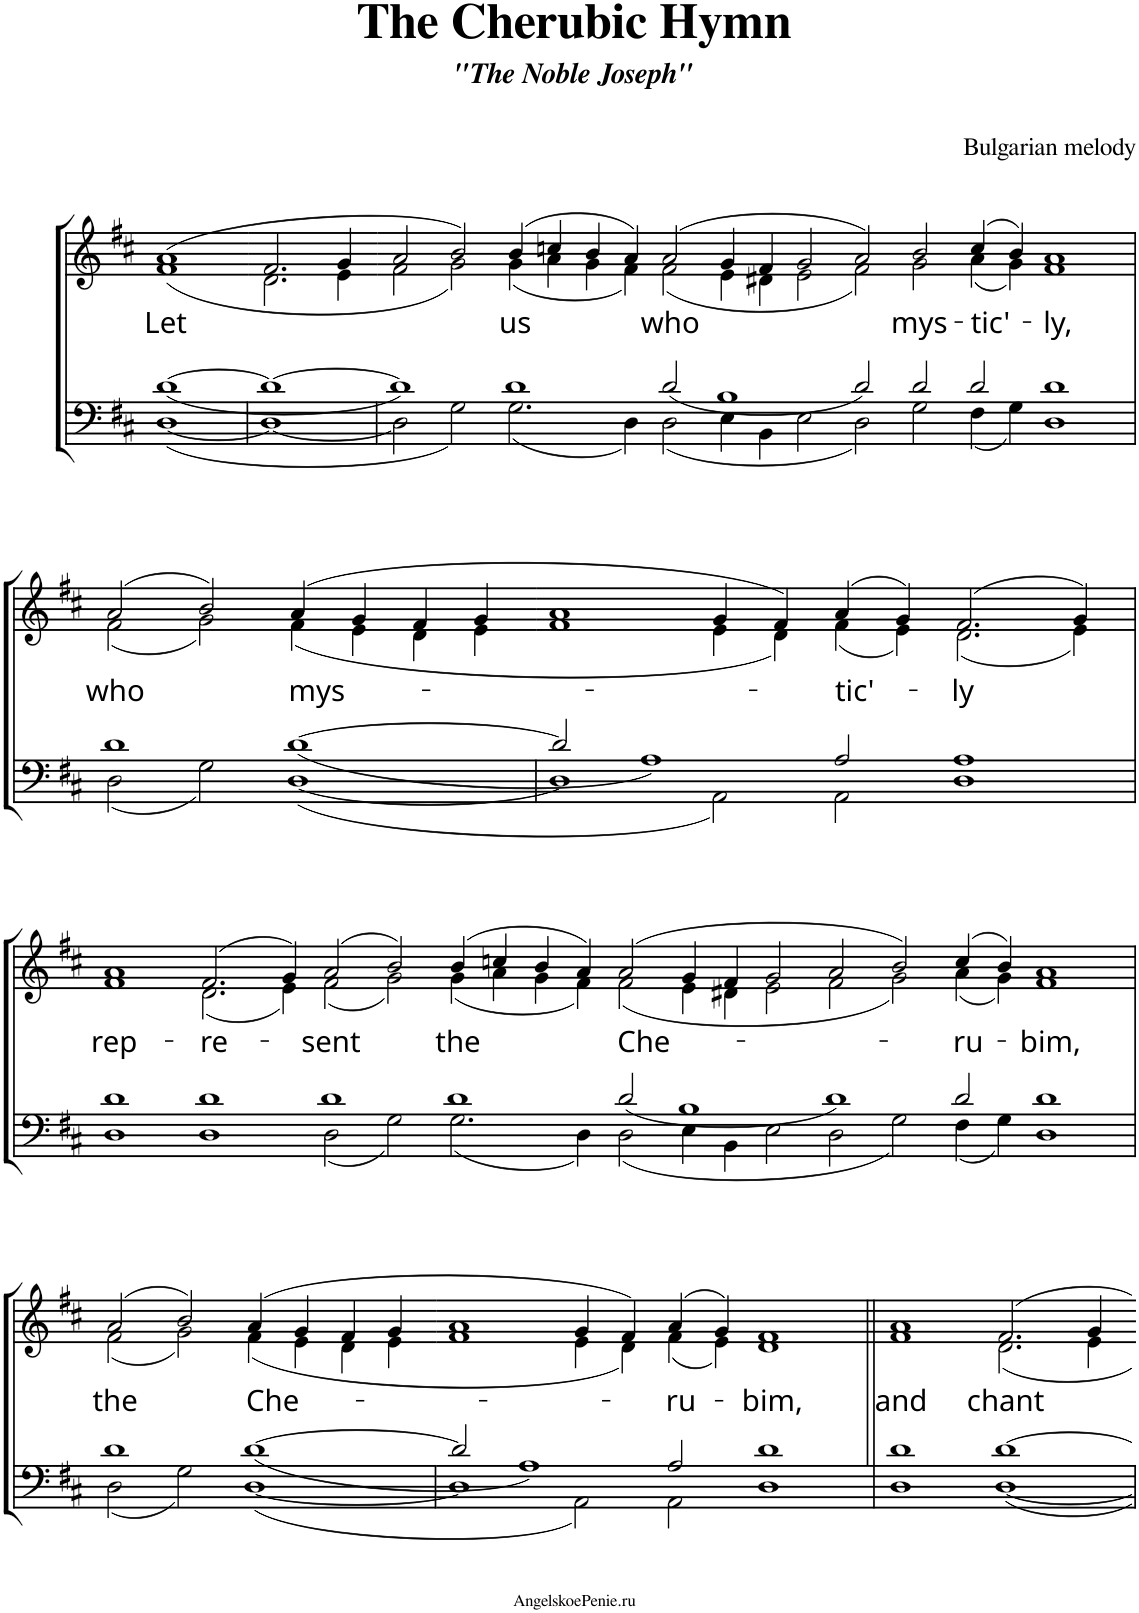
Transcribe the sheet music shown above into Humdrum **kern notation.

**kern	**kern	**text
*part1	*part1	*part1
*staff2	*staff1	*staff1
*I"Piano	*	*
*I'Pno.	*	*
*clefF4	*clefG2	*
*k[f#c#]	*k[f#c#]	*
*M63/4	*M63/4	*
=1	=1	=1
*^	*^	*
*	*^	*	*	*
!	!	!	!	!	!LO:LY:b
000ryy	[1d	[1D	(1a	(1f#	Let
.	1ryy	1ryy	000ryy	000ryy	.
.	1ryy	1ryy	.	.	.
.	1ryy	1ryy	.	.	.
.	1ryy	1ryy	.	.	.
.	1ryy	1ryy	.	.	.
.	1ryy	1ryy	.	.	.
.	1ryy	1ryy	.	.	.
4%31ryy	1ryy	1ryy	.	.	.
.	1ryy	1ryy	00ryy	00ryy	.
.	1ryy	1ryy	.	.	.
.	1ryy	1ryy	.	.	.
.	4%15ryy	4%15ryy	.	.	.
.	.	.	0ryy	0ryy	.
.	.	.	2.ryy	2.ryy	.
=2-	=2-	=2-	=2-	=2-	=2-
000ryy	1d_	1D_	2.f#/	2.d\	.
.	.	.	4g/	4e\	.
.	1ryy	1ryy	000ryy	000ryy	.
.	1ryy	1ryy	.	.	.
.	1ryy	1ryy	.	.	.
.	1ryy	1ryy	.	.	.
.	1ryy	1ryy	.	.	.
.	1ryy	1ryy	.	.	.
.	1ryy	1ryy	.	.	.
4%31ryy	1ryy	1ryy	.	.	.
.	1ryy	1ryy	00ryy	00ryy	.
.	1ryy	1ryy	.	.	.
.	1ryy	1ryy	.	.	.
.	4%15ryy	4%15ryy	.	.	.
.	.	.	0ryy	0ryy	.
.	.	.	2.ryy	2.ryy	.
=3-	=3-	=3-	=3-	=3-	=3-
000ryy	1d]	2D\]	2a/	2f#\	.
.	.	2G\	2b/)	2g\)	.
!	!	!	!	!	!LO:LY:b
.	1d	2.G\	(4b/	(4g\	us
.	.	.	4ccn/	4a\	.
.	.	.	4b/	4g\	.
.	.	4D\	4a/)	4f#\)	.
!	!	!	!	!	!LO:LY:b
.	2d/	2D\	(2a/	(2f#\	who
.	1B	4E\	4g/	4e\	.
.	.	4BB\	4f#/	4d#X\	.
.	.	2E\	2g/	2e\	.
.	2d/	2D\	2a/)	2f#\)	.
!	!	!	!	!	!LO:LY:b
.	2d/	2G\	2b/	2g\	mys-
!	!	!	!	!	!LO:LY:b
.	2d/	4F#\	(4cc/	(4a\	-tic'-
.	.	4G\	4b/)	4g\)	.
!	!	!	!	!	!LO:LY:b
.	1d	1D	1a	1f#	-ly,
.	1ryy	1ryy	000ryy	000ryy	.
.	1ryy	1ryy	.	.	.
4%31ryy	1ryy	1ryy	.	.	.
.	1ryy	1ryy	.	.	.
.	1ryy	1ryy	.	.	.
.	1ryy	1ryy	.	.	.
.	4%15ryy	4%15ryy	.	.	.
.	.	.	1..ryy	1..ryy	.
!!LO:LB:g=z	!!
=4	=4	=4	=4	=4	=4
!	!	!	!	!	!LO:LY:b
000ryy	1d	2D\	(2a/	(2f#\	who
.	.	2G\	2b/)	2g\)	.
!	!	!	!	!	!LO:LY:b
.	[1d	[1D	(4a/	(4f#\	mys-
.	.	.	4g/	4e\	.
.	.	.	4f#/	4d\	.
.	.	.	4g/	4e\	.
.	1ryy	1ryy	000ryy	000ryy	.
.	1ryy	1ryy	.	.	.
.	1ryy	1ryy	.	.	.
.	1ryy	1ryy	.	.	.
.	1ryy	1ryy	.	.	.
.	1ryy	1ryy	.	.	.
4%31ryy	1ryy	1ryy	.	.	.
.	1ryy	1ryy	.	.	.
.	1ryy	1ryy	00ryy	00ryy	.
.	1ryy	1ryy	.	.	.
.	4%15ryy	4%15ryy	.	.	.
.	.	.	1..ryy	1..ryy	.
=5-	=5-	=5-	=5-	=5-	=5-
000ryy	2d/]	1D]	1a	1f#	.
.	1A	.	.	.	.
.	.	2AA\	4g/	4e\	.
.	.	.	4f#/)	4d\)	.
!	!	!	!	!	!LO:LY:b
.	2A/	2AA\	(4a/	(4f#\	-tic'-
.	.	.	4g/)	4e\)	.
!	!	!	!	!	!LO:LY:b
.	1A	1D	(2.f#/	(2.d\	-ly
.	.	.	4g/)	4e\)	.
.	1ryy	1ryy	000ryy	000ryy	.
.	1ryy	1ryy	.	.	.
.	1ryy	1ryy	.	.	.
.	1ryy	1ryy	.	.	.
.	1ryy	1ryy	.	.	.
4%31ryy	1ryy	1ryy	.	.	.
.	1ryy	1ryy	.	.	.
.	1ryy	1ryy	.	.	.
.	1ryy	1ryy	00ryy	00ryy	.
.	4%15ryy	4%15ryy	.	.	.
.	.	.	2.ryy	2.ryy	.
!!LO:LB:g=z	!!
=6	=6	=6	=6	=6	=6
!	!	!	!	!	!LO:LY:b
000ryy	1d	1D	1a	1f#	rep-
!	!	!	!	!	!LO:LY:b
.	1d	1D	(2.f#/	(2.d\	-re-
.	.	.	4g/)	4e\)	.
!	!	!	!	!	!LO:LY:b
.	1d	2D\	(2a/	(2f#\	-sent
.	.	2G\	2b/)	2g\)	.
!	!	!	!	!	!LO:LY:b
.	1d	2.G\	(4b/	(4g\	the
.	.	.	4ccn/	4a\	.
.	.	.	4b/	4g\	.
.	.	4D\	4a/)	4f#\)	.
!	!	!	!	!	!LO:LY:b
.	2d/	2D\	(2a/	(2f#\	Che-
.	1B	4E\	4g/	4e\	.
.	.	4BB\	4f#/	4d#X\	.
.	.	2E\	2g/	2e\	.
.	1d	2D\	2a/	2f#\	.
.	.	2G\	2b/)	2g\)	.
!	!	!	!	!	!LO:LY:b
.	2d/	4F#\	(4cc/	(4a\	-ru-
.	.	4G\	4b/)	4g\)	.
!	!	!	!	!	!LO:LY:b
.	1d	1D	1a	1f#	-bim,
4%31ryy	1ryy	1ryy	4%31ryy	4%31ryy	.
.	1ryy	1ryy	.	.	.
.	1ryy	1ryy	.	.	.
.	1ryy	1ryy	.	.	.
.	4%15ryy	4%15ryy	.	.	.
!!LO:LB:g=z	!!
=7	=7	=7	=7	=7	=7
!	!	!	!	!	!LO:LY:b
000ryy	1d	2D\	(2a/	(2f#\	the
.	.	2G\	2b/)	2g\)	.
!	!	!	!	!	!LO:LY:b
.	[1d	[1D	(4a/	(4f#\	Che-
.	.	.	4g/	4e\	.
.	.	.	4f#/	4d\	.
.	.	.	4g/	4e\	.
.	1ryy	1ryy	000ryy	000ryy	.
.	1ryy	1ryy	.	.	.
.	1ryy	1ryy	.	.	.
.	1ryy	1ryy	.	.	.
.	1ryy	1ryy	.	.	.
.	1ryy	1ryy	.	.	.
4%31ryy	1ryy	1ryy	.	.	.
.	1ryy	1ryy	.	.	.
.	1ryy	1ryy	00ryy	00ryy	.
.	1ryy	1ryy	.	.	.
.	4%15ryy	4%15ryy	.	.	.
.	.	.	1..ryy	1..ryy	.
=8-	=8-	=8-	=8-	=8-	=8-
000ryy	2d/]	1D]	1a	1f#	.
.	1A	.	.	.	.
.	.	2AA\	4g/	4e\	.
.	.	.	4f#/)	4d\)	.
!	!	!	!	!	!LO:LY:b
.	2A/	2AA\	(4a/	(4f#\	-ru-
.	.	.	4g/)	4e\)	.
!	!	!	!	!	!LO:LY:b
.	1d	1D	1f#	1d	-bim,
.	1ryy	1ryy	000ryy	000ryy	.
.	1ryy	1ryy	.	.	.
.	1ryy	1ryy	.	.	.
.	1ryy	1ryy	.	.	.
.	1ryy	1ryy	.	.	.
4%31ryy	1ryy	1ryy	.	.	.
.	1ryy	1ryy	.	.	.
.	1ryy	1ryy	.	.	.
.	1ryy	1ryy	00ryy	00ryy	.
.	4%15ryy	4%15ryy	.	.	.
.	.	.	2.ryy	2.ryy	.
=9||	=9||	=9||	=9||	=9||	=9||
!	!	!	!	!	!LO:LY:b
000ryy	1d	1D	1a	1f#	and
!	!	!	!	!	!LO:LY:b
.	[1d	[1D	2.f#/	2.d\	chant
.	.	.	4g/	4e\	.
.	1ryy	1ryy	000ryy	000ryy	.
.	1ryy	1ryy	.	.	.
.	1ryy	1ryy	.	.	.
.	1ryy	1ryy	.	.	.
.	1ryy	1ryy	.	.	.
.	1ryy	1ryy	.	.	.
4%31ryy	1ryy	1ryy	.	.	.
.	1ryy	1ryy	.	.	.
.	1ryy	1ryy	00ryy	00ryy	.
.	1ryy	1ryy	.	.	.
.	4%15ryy	4%15ryy	.	.	.
.	.	.	1..ryy	1..ryy	.
*v	*v	*v	*	*	*
*	*v	*v	*
=-	=-	=-
*-	*-	*-
